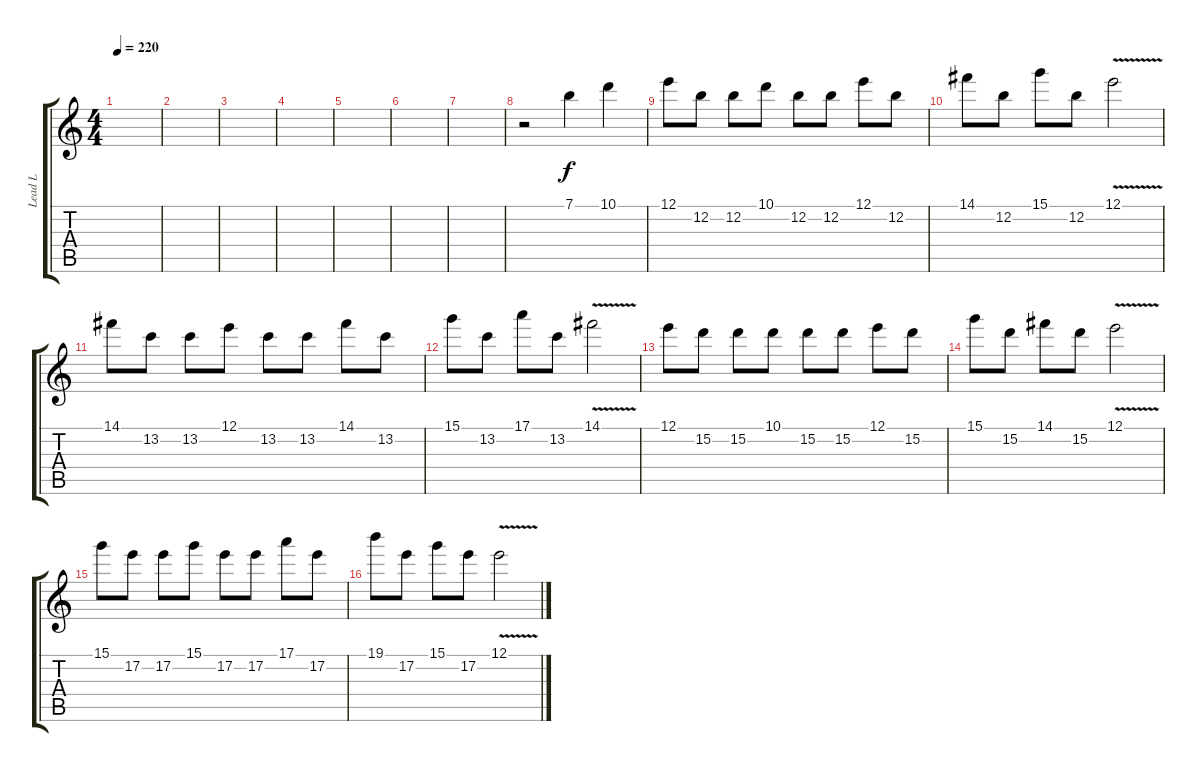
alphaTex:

\track ("Lead L" "Lead L") {instrument distortionguitar}
\staff {score tabs}
\tuning (E4 B3 G3 D3 A2 E2) {hide}
\ts (4 4)
\tempo 220
\clef g2
\ks c
|
|
|
|
|
|
|
r.2 7.1.4 10.1.4 |
12.1.8 12.2.8 12.2.8 10.1.8 12.2.8 12.2.8 12.1.8 12.2.8 |
14.1.8 12.2.8 15.1.8 12.2.8 12.1{v}.2 |
14.1.8 13.2.8 13.2.8 12.1.8 13.2.8 13.2.8 14.1.8 13.2.8 |
15.1.8 13.2.8 17.1.8 13.2.8 14.1{v}.2 |
12.1.8 15.2.8 15.2.8 10.1.8 15.2.8 15.2.8 12.1.8 15.2.8 |
15.1.8 15.2.8 14.1.8 15.2.8 12.1{v}.2 |
15.1.8 17.2.8 17.2.8 15.1.8 17.2.8 17.2.8 17.1.8 17.2.8 |
19.1.8 17.2.8 15.1.8 17.2.8 12.1{v}.2
